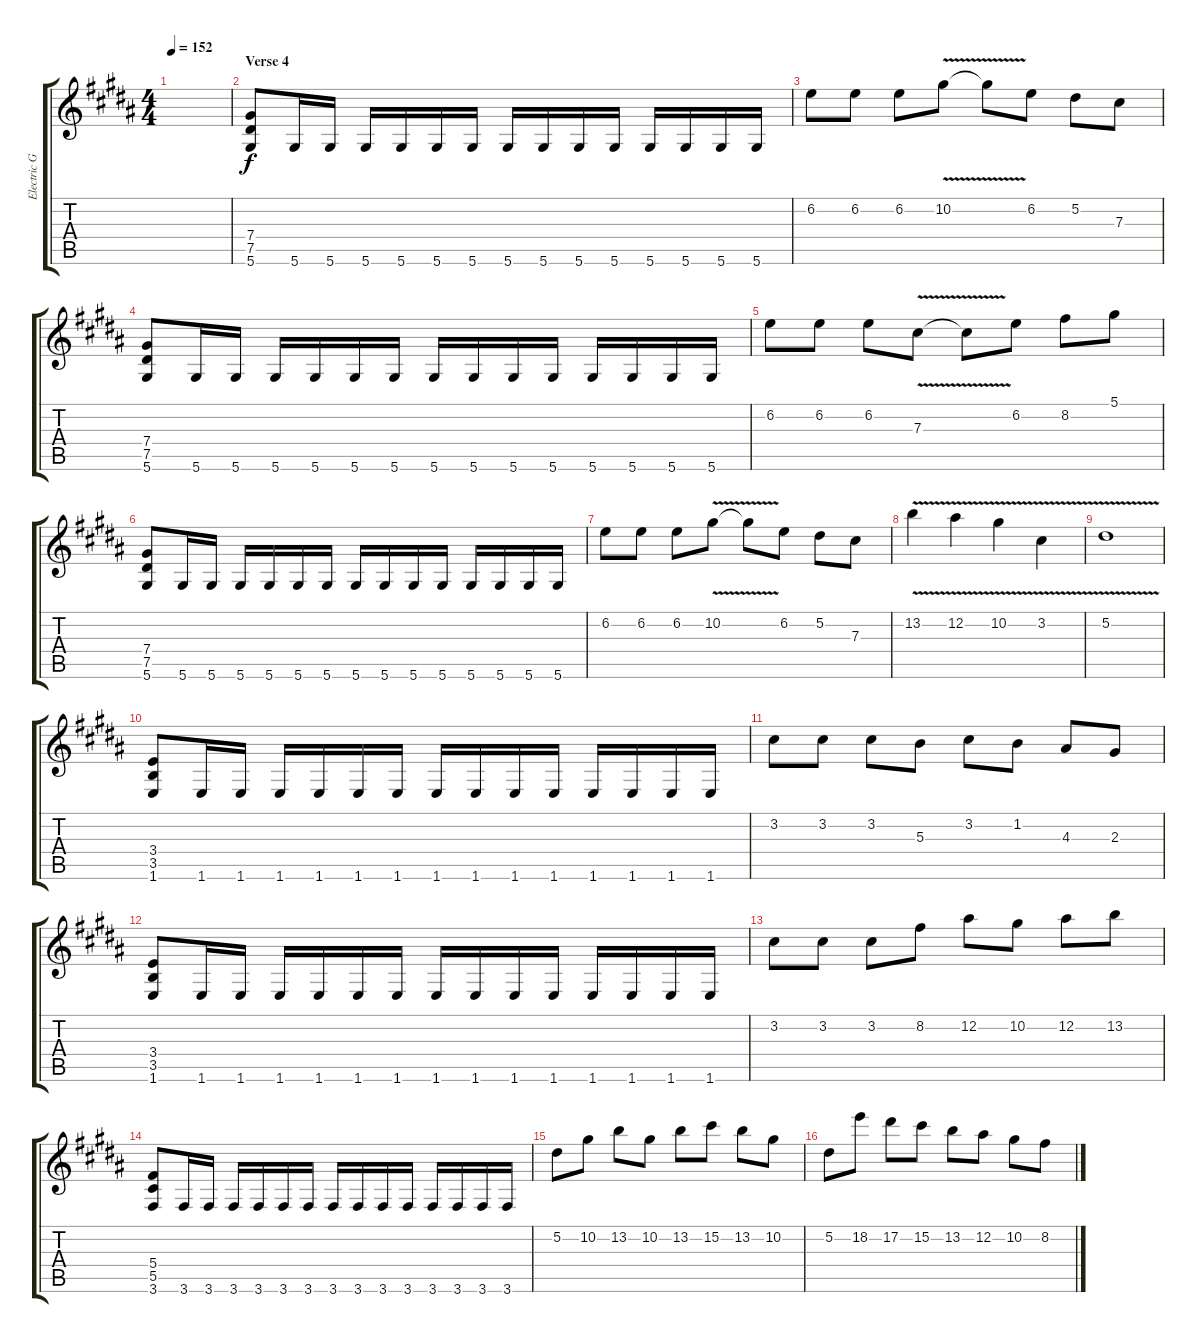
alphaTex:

\track ("Electric Guitar II" "Electric G") {instrument distortionguitar}
\staff {score tabs}
\tuning (Eb4 Bb3 Gb3 Db3 Ab2 Eb2) {hide}
\ts (4 4)
\tempo 152
\clef g2
\ks b
|
\section ("" "Verse 4")
(7.4 7.5 5.6).8 5.6.16 5.6.16 5.6.16 5.6.16 5.6.16 5.6.16 5.6.16 5.6.16 5.6.16 5.6.16 5.6.16 5.6.16 5.6.16 5.6.16 |
6.2.8 6.2.8 6.2.8 10.2{v}.8 10.2{t}.8 6.2.8 5.2.8 7.3.8 |
(7.4 7.5 5.6).8 5.6.16 5.6.16 5.6.16 5.6.16 5.6.16 5.6.16 5.6.16 5.6.16 5.6.16 5.6.16 5.6.16 5.6.16 5.6.16 5.6.16 |
6.2.8 6.2.8 6.2.8 7.3{v}.8 7.3{t}.8 6.2.8 8.2.8 5.1.8 |
(7.4 7.5 5.6).8 5.6.16 5.6.16 5.6.16 5.6.16 5.6.16 5.6.16 5.6.16 5.6.16 5.6.16 5.6.16 5.6.16 5.6.16 5.6.16 5.6.16 |
6.2.8 6.2.8 6.2.8 10.2{v}.8 10.2{t}.8 6.2.8 5.2.8 7.3.8 |
13.2{v}.4 12.2{v}.4 10.2{v}.4 3.2{v}.4 |
5.2{v}.1 |
(3.4 3.5 1.6).8 1.6.16 1.6.16 1.6.16 1.6.16 1.6.16 1.6.16 1.6.16 1.6.16 1.6.16 1.6.16 1.6.16 1.6.16 1.6.16 1.6.16 |
3.2.8 3.2.8 3.2.8 5.3.8 3.2.8 1.2.8 4.3.8 2.3.8 |
(3.4 3.5 1.6).8 1.6.16 1.6.16 1.6.16 1.6.16 1.6.16 1.6.16 1.6.16 1.6.16 1.6.16 1.6.16 1.6.16 1.6.16 1.6.16 1.6.16 |
3.2.8 3.2.8 3.2.8 8.2.8 12.2.8 10.2.8 12.2.8 13.2.8 |
(5.4 5.5 3.6).8 3.6.16 3.6.16 3.6.16 3.6.16 3.6.16 3.6.16 3.6.16 3.6.16 3.6.16 3.6.16 3.6.16 3.6.16 3.6.16 3.6.16 |
5.2.8 10.2.8 13.2.8 10.2.8 13.2.8 15.2.8 13.2.8 10.2.8 |
5.2.8 18.2.8 17.2.8 15.2.8 13.2.8 12.2.8 10.2.8 8.2.8
